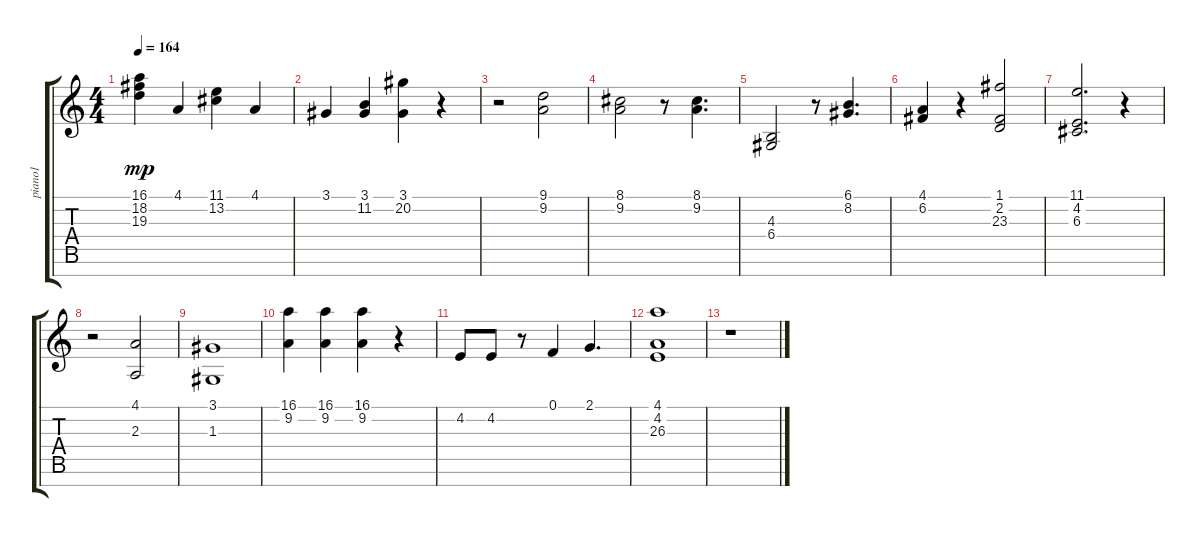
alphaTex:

\track ("piano1" "piano1") {instrument acousticgrandpiano}
\staff {score tabs}
\tuning (F4 C4 G3 D3 A2 E2 B1) {hide}
\ts (4 4)
\tempo 164
\clef g2
\ks c
(16.1 18.2 19.3).4{dy mp} 4.1.4 (11.1 13.2).4 4.1.4 |
3.1.4 (3.1 11.2).4 (3.1 20.2).4 r.4 |
r.2 (9.1 9.2).2 |
(8.1 9.2).2 r.8 (8.1 9.2).4{d} |
(4.3 6.4).2 r.8 (6.1 8.2).4{d} |
(4.1 6.2).4 r.4 (1.1 2.2 23.3).2 |
(11.1 4.2 6.3).2{d} r.4 |
r.2 (4.1 2.3).2 |
(3.1 1.3).1 |
(16.1 9.2).4 (16.1 9.2).4 (16.1 9.2).4 r.4 |
4.2.8 4.2.8 r.8 0.1.4 2.1.4{d} |
(4.1 4.2 26.3).1 |
r.1
